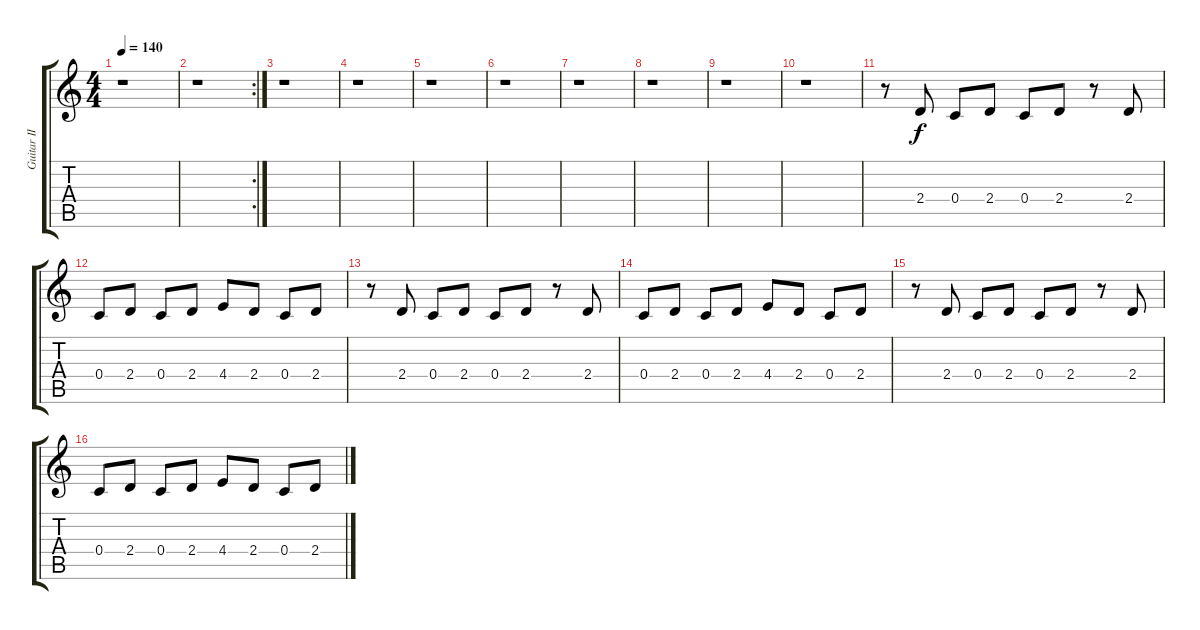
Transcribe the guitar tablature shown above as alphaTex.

\track ("Guitar II" "Guitar II") {instrument distortionguitar}
\staff {score tabs}
\tuning (D4 A3 F3 C3 G2 D2) {hide}
\ts (4 4)
\tempo 140
\clef g2
\ks c
r.1{dy f} |
\rc 2
r.1 |
r.1 |
r.1 |
r.1 |
r.1 |
r.1 |
r.1 |
r.1 |
r.1 |
r.8 2.4.8 0.4.8 2.4.8 0.4.8 2.4.8 r.8 2.4.8 |
0.4.8 2.4.8 0.4.8 2.4.8 4.4.8 2.4.8 0.4.8 2.4.8 |
r.8 2.4.8 0.4.8 2.4.8 0.4.8 2.4.8 r.8 2.4.8 |
0.4.8 2.4.8 0.4.8 2.4.8 4.4.8 2.4.8 0.4.8 2.4.8 |
r.8 2.4.8 0.4.8 2.4.8 0.4.8 2.4.8 r.8 2.4.8 |
0.4.8 2.4.8 0.4.8 2.4.8 4.4.8 2.4.8 0.4.8 2.4.8
